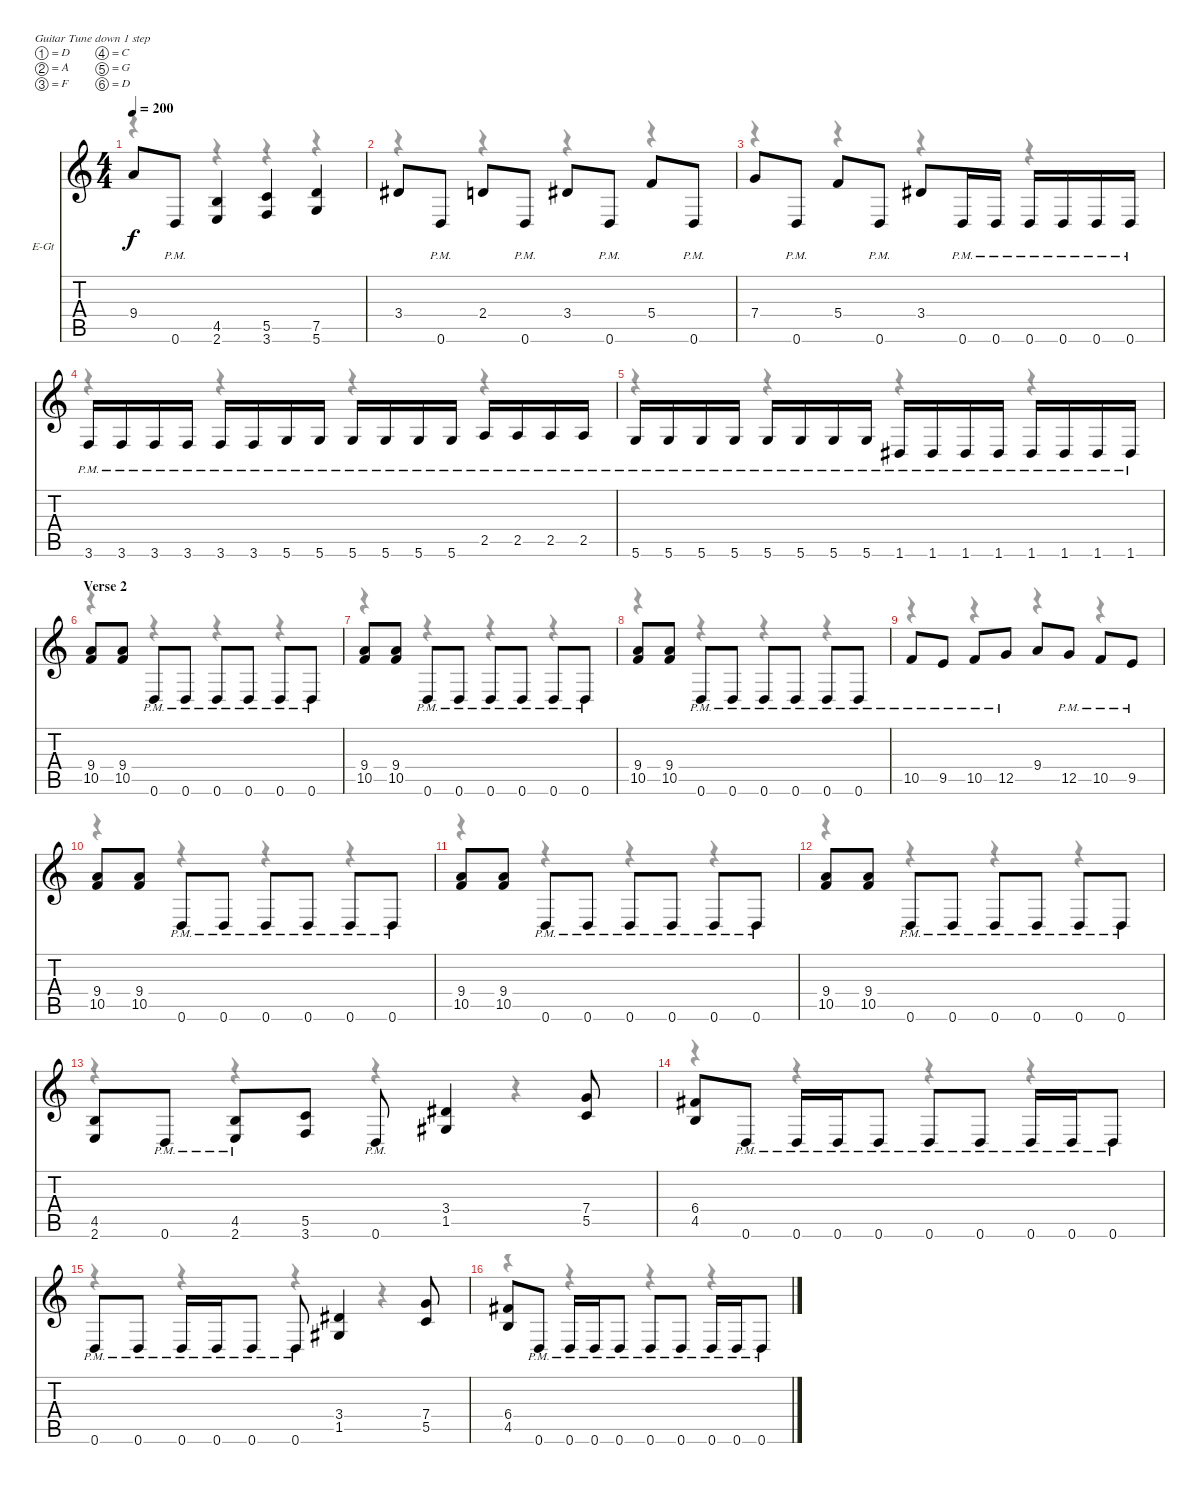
\bracketExtendMode nobrackets
\firstSystemTrackNameOrientation horizontal
\otherSystemsTrackNameOrientation horizontal
\track ("Miland \"Mille\" Petrozza" "E-Gt") {instrument distortionguitar}
\staff {score tabs}
\tuning (D4 A3 F3 C3 G2 D2)
\voice
\ts (4 4)
\tempo 200
\clef g2
\ks c
9.4.8{dy f} 0.6{pm}.8 (4.5 2.6).4 (5.5 3.6).4 (7.5 5.6).4 |
3.4.8 0.6{pm}.8 2.4.8 0.6{pm}.8 3.4.8 0.6{pm}.8 5.4.8 0.6{pm}.8 |
7.4.8 0.6{pm}.8 5.4.8 0.6{pm}.8 3.4.8 0.6{pm}.16 0.6{pm}.16 0.6{pm}.16 0.6{pm}.16 0.6{pm}.16 0.6{pm}.16 |
3.6{pm}.16 3.6{pm}.16 3.6{pm}.16 3.6{pm}.16 3.6{pm}.16 3.6{pm}.16 5.6{pm}.16 5.6{pm}.16 5.6{pm}.16 5.6{pm}.16 5.6{pm}.16 5.6{pm}.16 2.5{pm}.16 2.5{pm}.16 2.5{pm}.16 2.5{pm}.16 |
5.6{pm}.16 5.6{pm}.16 5.6{pm}.16 5.6{pm}.16 5.6{pm}.16 5.6{pm}.16 5.6{pm}.16 5.6{pm}.16 1.6{pm}.16 1.6{pm}.16 1.6{pm}.16 1.6{pm}.16 1.6{pm}.16 1.6{pm}.16 1.6{pm}.16 1.6{pm}.16 |
\section ("" "Verse 2")
(9.4 10.5).8 (9.4 10.5).8 0.6{pm}.8 0.6{pm}.8 0.6{pm}.8 0.6{pm}.8 0.6{pm}.8 0.6{pm}.8 |
(9.4 10.5).8 (9.4 10.5).8 0.6{pm}.8 0.6{pm}.8 0.6{pm}.8 0.6{pm}.8 0.6{pm}.8 0.6{pm}.8 |
(9.4 10.5).8 (9.4 10.5).8 0.6{pm}.8 0.6{pm}.8 0.6{pm}.8 0.6{pm}.8 0.6{pm}.8 0.6{pm}.8 |
10.5{pm}.8 9.5{pm}.8 10.5{pm}.8 12.5{pm}.8 9.4.8 12.5{pm}.8 10.5{pm}.8 9.5{pm}.8 |
(9.4 10.5).8 (9.4 10.5).8 0.6{pm}.8 0.6{pm}.8 0.6{pm}.8 0.6{pm}.8 0.6{pm}.8 0.6{pm}.8 |
(9.4 10.5).8 (9.4 10.5).8 0.6{pm}.8 0.6{pm}.8 0.6{pm}.8 0.6{pm}.8 0.6{pm}.8 0.6{pm}.8 |
(9.4 10.5).8 (9.4 10.5).8 0.6{pm}.8 0.6{pm}.8 0.6{pm}.8 0.6{pm}.8 0.6{pm}.8 0.6{pm}.8 |
(4.5 2.6).8 0.6{pm}.8 (4.5{pm} 2.6{pm}).8 (5.5 3.6).8 0.6{pm}.8 (3.4 1.5).4 (7.4 5.5).8 |
(6.4 4.5).8 0.6{pm}.8 0.6{pm}.16 0.6{pm}.16 0.6{pm}.8 0.6{pm}.8 0.6{pm}.8 0.6{pm}.16 0.6{pm}.16 0.6{pm}.8 |
0.6{pm}.8 0.6{pm}.8 0.6{pm}.16 0.6{pm}.16 0.6{pm}.8 0.6{pm}.8 (3.4 1.5).4 (7.4 5.5).8 |
(6.4 4.5).8 0.6{pm}.8 0.6{pm}.16 0.6{pm}.16 0.6{pm}.8 0.6{pm}.8 0.6{pm}.8 0.6{pm}.16 0.6{pm}.16 0.6{pm}.8
\voice
\clef g2
\ottava regular
\simile none
\ks c
r.4{dy mf} r.4 r.4 r.4 |
r.4 r.4 r.4 r.4 |
r.4 r.4 r.4 r.4 |
r.4 r.4 r.4 r.4 |
r.4 r.4 r.4 r.4 |
r.4 r.4 r.4 r.4 |
r.4 r.4 r.4 r.4 |
r.4 r.4 r.4 r.4 |
r.4 r.4 r.4 r.4 |
r.4 r.4 r.4 r.4 |
r.4 r.4 r.4 r.4 |
r.4 r.4 r.4 r.4 |
r.4 r.4 r.4 r.4 |
r.4 r.4 r.4 r.4 |
r.4 r.4 r.4 r.4 |
r.4 r.4 r.4 r.4
